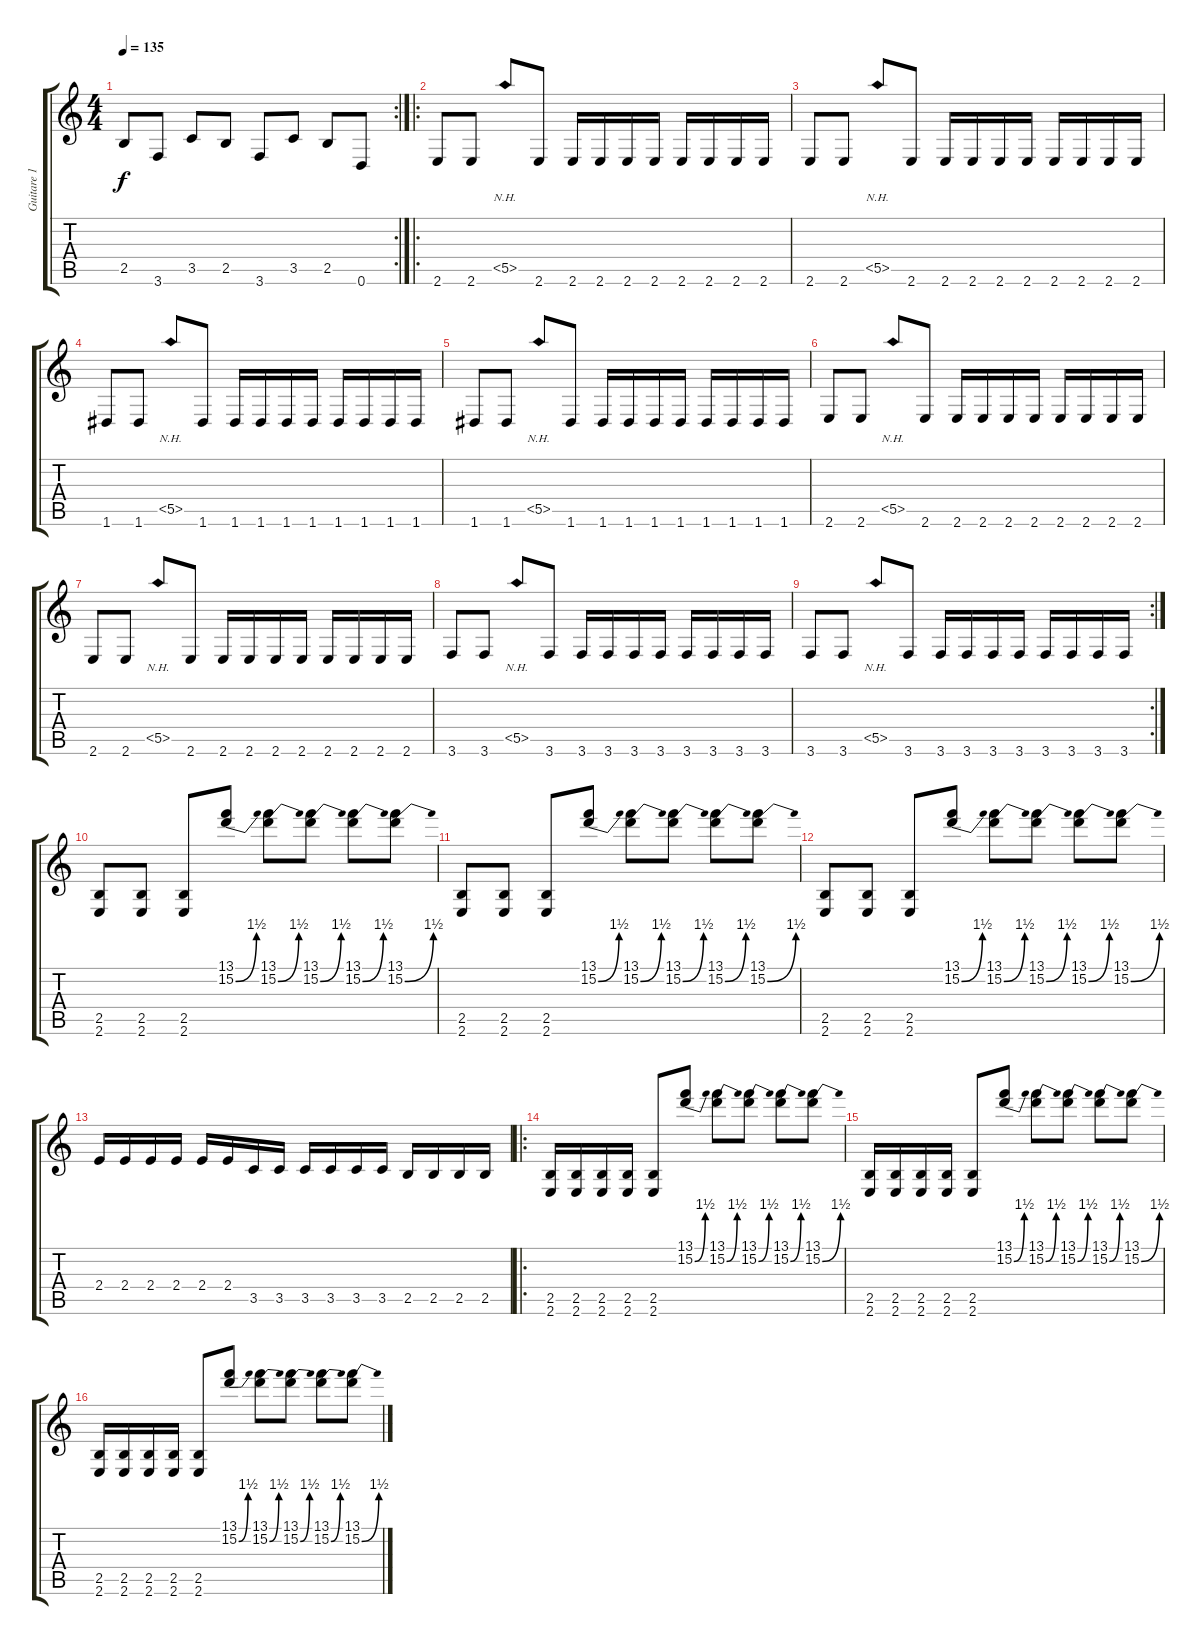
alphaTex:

\track ("Guitare 1" "Guitare 1") {instrument distortionguitar}
\staff {score tabs}
\tuning (E4 B3 G3 D3 A2 D2) {hide}
\rc 2
\ts (4 4)
\tempo 135
\clef g2
\ks c
2.5.8{dy f} 3.6.8 3.5.8 2.5.8 3.6.8 3.5.8 2.5.8 0.6.8 |
\ro
2.6.8 2.6.8 5.5{nh}.8 2.6.8 2.6.16 2.6.16 2.6.16 2.6.16 2.6.16 2.6.16 2.6.16 2.6.16 |
2.6.8 2.6.8 5.5{nh}.8 2.6.8 2.6.16 2.6.16 2.6.16 2.6.16 2.6.16 2.6.16 2.6.16 2.6.16 |
1.6.8 1.6.8 5.5{nh}.8 1.6.8 1.6.16 1.6.16 1.6.16 1.6.16 1.6.16 1.6.16 1.6.16 1.6.16 |
1.6.8 1.6.8 5.5{nh}.8 1.6.8 1.6.16 1.6.16 1.6.16 1.6.16 1.6.16 1.6.16 1.6.16 1.6.16 |
2.6.8 2.6.8 5.5{nh}.8 2.6.8 2.6.16 2.6.16 2.6.16 2.6.16 2.6.16 2.6.16 2.6.16 2.6.16 |
2.6.8 2.6.8 5.5{nh}.8 2.6.8 2.6.16 2.6.16 2.6.16 2.6.16 2.6.16 2.6.16 2.6.16 2.6.16 |
3.6.8 3.6.8 5.5{nh}.8 3.6.8 3.6.16 3.6.16 3.6.16 3.6.16 3.6.16 3.6.16 3.6.16 3.6.16 |
\rc 2
3.6.8 3.6.8 5.5{nh}.8 3.6.8 3.6.16 3.6.16 3.6.16 3.6.16 3.6.16 3.6.16 3.6.16 3.6.16 |
(2.5 2.6).8 (2.5 2.6).8 (2.5 2.6).8 (13.1 15.2{be (bend 0 0 60 6)}).8 (13.1 15.2{be (bend 0 0 60 6)}).8 (13.1 15.2{be (bend 0 0 60 6)}).8 (13.1 15.2{be (bend 0 0 60 6)}).8 (13.1 15.2{be (bend 0 0 60 6)}).8 |
(2.5 2.6).8 (2.5 2.6).8 (2.5 2.6).8 (13.1 15.2{be (bend 0 0 60 6)}).8 (13.1 15.2{be (bend 0 0 60 6)}).8 (13.1 15.2{be (bend 0 0 60 6)}).8 (13.1 15.2{be (bend 0 0 60 6)}).8 (13.1 15.2{be (bend 0 0 60 6)}).8 |
(2.5 2.6).8 (2.5 2.6).8 (2.5 2.6).8 (13.1 15.2{be (bend 0 0 60 6)}).8 (13.1 15.2{be (bend 0 0 60 6)}).8 (13.1 15.2{be (bend 0 0 60 6)}).8 (13.1 15.2{be (bend 0 0 60 6)}).8 (13.1 15.2{be (bend 0 0 60 6)}).8 |
2.4.16 2.4.16 2.4.16 2.4.16 2.4.16 2.4.16 3.5.16 3.5.16 3.5.16 3.5.16 3.5.16 3.5.16 2.5.16 2.5.16 2.5.16 2.5.16 |
\ro
(2.5 2.6).16 (2.5 2.6).16 (2.5 2.6).16 (2.5 2.6).16 (2.5 2.6).8 (13.1 15.2{be (bend 0 0 60 6)}).8 (13.1 15.2{be (bend 0 0 60 6)}).8 (13.1 15.2{be (bend 0 0 60 6)}).8 (13.1 15.2{be (bend 0 0 60 6)}).8 (13.1 15.2{be (bend 0 0 60 6)}).8 |
(2.5 2.6).16 (2.5 2.6).16 (2.5 2.6).16 (2.5 2.6).16 (2.5 2.6).8 (13.1 15.2{be (bend 0 0 60 6)}).8 (13.1 15.2{be (bend 0 0 60 6)}).8 (13.1 15.2{be (bend 0 0 60 6)}).8 (13.1 15.2{be (bend 0 0 60 6)}).8 (13.1 15.2{be (bend 0 0 60 6)}).8 |
(2.5 2.6).16 (2.5 2.6).16 (2.5 2.6).16 (2.5 2.6).16 (2.5 2.6).8 (13.1 15.2{be (bend 0 0 60 6)}).8 (13.1 15.2{be (bend 0 0 60 6)}).8 (13.1 15.2{be (bend 0 0 60 6)}).8 (13.1 15.2{be (bend 0 0 60 6)}).8 (13.1 15.2{be (bend 0 0 60 6)}).8
